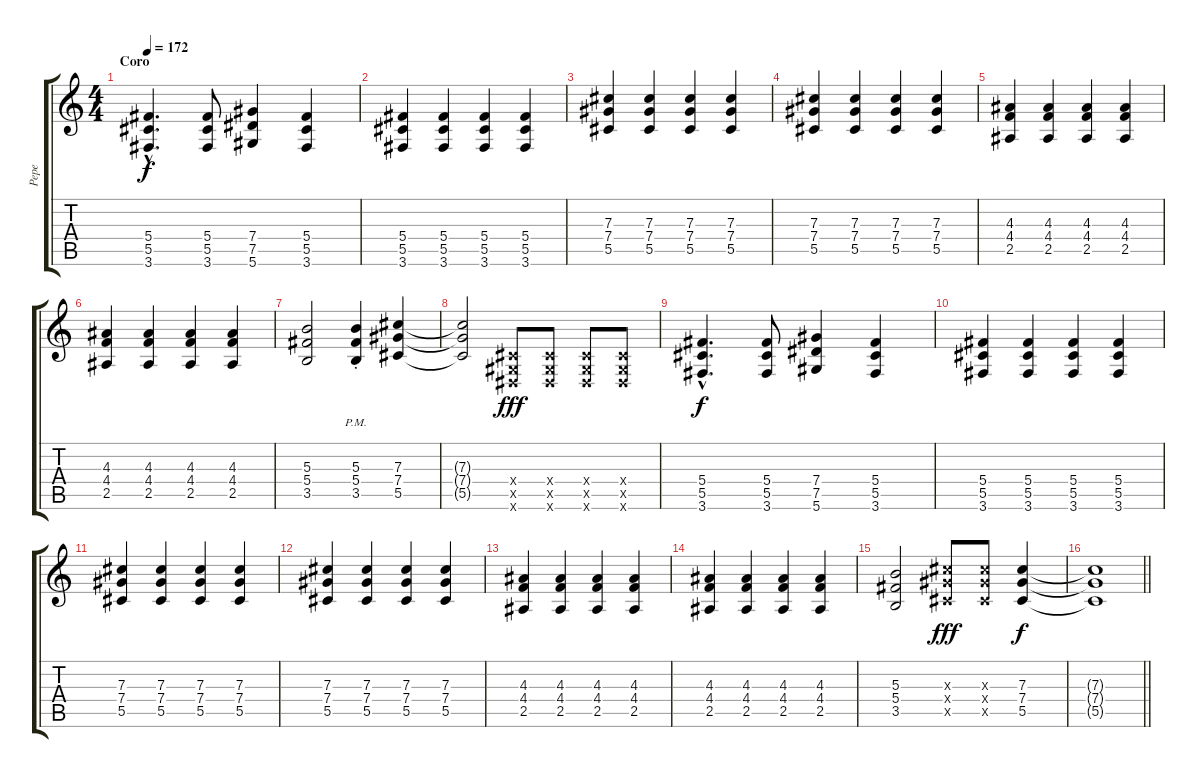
\track ("Pepe" "Pepe") {instrument overdrivenguitar}
\staff {score tabs}
\tuning (Eb4 Bb3 Gb3 Db3 Ab2 Eb2) {hide}
\ts (4 4)
\section ("" "Coro")
\tempo 172
\clef g2
\ks c
(5.4{hac} 5.5{hac} 3.6{hac}).4{d dy f volume 10 instrument overdrivenguitar} (5.4 5.5 3.6).8 (7.4 7.5 5.6).4 (5.4 5.5 3.6).4 |
(5.4 5.5 3.6).4 (5.4 5.5 3.6).4 (5.4 5.5 3.6).4 (5.4 5.5 3.6).4 |
(7.3 7.4 5.5).4 (7.3 7.4 5.5).4 (7.3 7.4 5.5).4 (7.3 7.4 5.5).4 |
(7.3 7.4 5.5).4 (7.3 7.4 5.5).4 (7.3 7.4 5.5).4 (7.3 7.4 5.5).4 |
(4.3 4.4 2.5).4 (4.3 4.4 2.5).4 (4.3 4.4 2.5).4 (4.3 4.4 2.5).4 |
(4.3 4.4 2.5).4 (4.3 4.4 2.5).4 (4.3 4.4 2.5).4 (4.3 4.4 2.5).4 |
(5.3 5.4 3.5).2 (5.3{pm st} 5.4{pm st} 3.5{pm st}).4 (7.3 7.4 5.5).4 |
(7.3{t} 7.4{t} 5.5{t}).2 (0.4{x} 0.5{x} 0.6{x}).8{dy fff} (0.4{x} 0.5{x} 0.6{x}).8 (0.4{x} 0.5{x} 0.6{x}).8 (0.4{x} 0.5{x} 0.6{x}).8 |
(5.4{hac} 5.5{hac} 3.6{hac}).4{d dy f} (5.4 5.5 3.6).8 (7.4 7.5 5.6).4 (5.4 5.5 3.6).4 |
(5.4 5.5 3.6).4 (5.4 5.5 3.6).4 (5.4 5.5 3.6).4 (5.4 5.5 3.6).4 |
(7.3 7.4 5.5).4 (7.3 7.4 5.5).4 (7.3 7.4 5.5).4 (7.3 7.4 5.5).4 |
(7.3 7.4 5.5).4 (7.3 7.4 5.5).4 (7.3 7.4 5.5).4 (7.3 7.4 5.5).4 |
(4.3 4.4 2.5).4 (4.3 4.4 2.5).4 (4.3 4.4 2.5).4 (4.3 4.4 2.5).4 |
(4.3 4.4 2.5).4 (4.3 4.4 2.5).4 (4.3 4.4 2.5).4 (4.3 4.4 2.5).4 |
(5.3 5.4 3.5).2 (7.3{x} 7.4{x} 5.5{x}).8{dy fff} (7.3{x} 7.4{x} 5.5{x}).8 (7.3 7.4 5.5).4{dy f} |
\barLineRight lightlight
(7.3{t} 7.4{t} 5.5{t}).1
